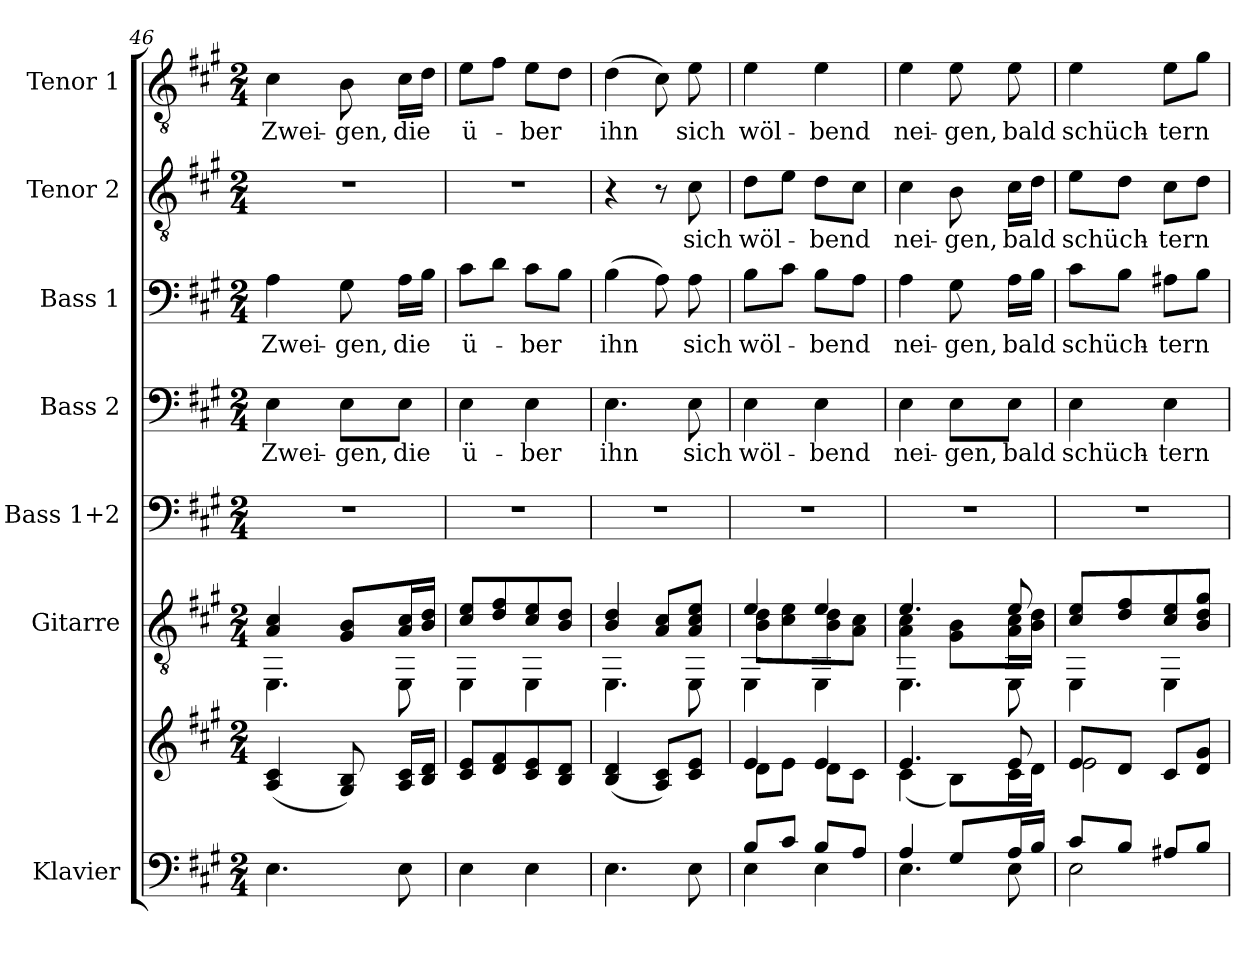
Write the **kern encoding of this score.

**kern	**kern	**kern	**kern	**kern	**text	**kern	**text	**kern	**text	**kern	**text
*part7	*part7	*part6	*part5	*part4	*part4	*part3	*part3	*part2	*part2	*part1	*part1
*staff8	*staff7	*staff6	*staff5	*staff4	*staff4	*staff3	*staff3	*staff2	*staff2	*staff1	*staff1
*I"Klavier	*	*I"Gitarre	*I"Bass 1+2	*I"Bass 2	*	*I"Bass 1	*	*I"Tenor 2	*	*I"Tenor 1	*
*clefF4	*clefG2	*clefGv2	*clefF4	*clefF4	*	*clefF4	*	*clefGv2	*	*clefGv2	*
*k[f#c#g#]	*k[f#c#g#]	*k[f#c#g#]	*k[f#c#g#]	*k[f#c#g#]	*	*k[f#c#g#]	*	*k[f#c#g#]	*	*k[f#c#g#]	*
*M2/4	*M2/4	*M2/4	*M2/4	*M2/4	*	*M2/4	*	*M2/4	*	*M2/4	*
=46	=46	=46	=46	=46	=46	=46	=46	=46	=46	=46	=46
*	*	*^	*	*	*	*	*	*	*	*	*
!	!	!	!	!	!	!LO:LY:b	!	!LO:LY:b	!	!	!	!LO:LY:b
4.E\	(4A/ 4c#/	4A/ 4c#/	4.EE\	2r	4E\	Zwei-	4A\	Zwei-	2r	.	4c#\	Zwei-
!	!	!	!	!	!	!LO:LY:b	!	!LO:LY:b	!	!	!	!LO:LY:b
.	8G#/ 8B/)	8G#/ 8B/L	.	.	8E\L	-gen,	8G#\	-gen,	.	.	8B\	-gen,
!	!	!	!	!	!	!LO:LY:b	!	!LO:LY:b	!	!	!	!LO:LY:b
8E\	16A/ 16c#/LL	16A/ 16c#/L	8EE\	.	8E\J	die	16A\LL	die	.	.	16c#\LL	die
.	16B/ 16d/JJ	16B/ 16d/JJ	.	.	.	.	16B\JJ	.	.	.	16d\JJ	.
!!LO:PB:g=z
=47	=47	=47	=47	=47	=47	=47	=47	=47	=47	=47	=47	=47
!	!	!	!	!	!	!LO:LY:b	!	!LO:LY:b	!	!	!	!LO:LY:b
4E\	8c#/ 8e/L	8c#/ 8e/L	4EE\	2r	4E\	ü-	8c#\L	ü-	2r	.	8e\L	ü-
.	8d/ 8f#/	8d/ 8f#/	.	.	.	.	8d\J	.	.	.	8f#\J	.
!	!	!	!	!	!	!LO:LY:b	!	!LO:LY:b	!	!	!	!LO:LY:b
4E\	8c#/ 8e/	8c#/ 8e/	4EE\	.	4E\	-ber	8c#\L	-ber	.	.	8e\L	-ber
.	8B/ 8d/J	8B/ 8d/J	.	.	.	.	8B\J	.	.	.	8d\J	.
=48	=48	=48	=48	=48	=48	=48	=48	=48	=48	=48	=48	=48
!	!	!	!	!	!	!LO:LY:b	!	!LO:LY:b	!	!	!	!LO:LY:b
4.E\	(4B/ 4d/	4B/ 4d/	4.EE\	2r	4.E\	ihn	(4B\	ihn	4r	.	(4d\	ihn
.	8A/ 8c#/L)	8A/ 8c#/L	.	.	.	.	8A\)	.	8r	.	8c#\)	.
!	!	!	!	!	!	!LO:LY:b	!	!LO:LY:b	!	!LO:LY:b	!	!LO:LY:b
8E\	8c#/ 8e/J	8A/ 8c#/ 8e/J	8EE\	.	8E\	sich	8A\	sich	8c#\	sich	8e\	sich
=49	=49	=49	=49	=49	=49	=49	=49	=49	=49	=49	=49	=49
*^	*^	*	*^	*	*	*	*	*	*	*	*	*
!	!	!	!	!	!	!	!	!	!LO:LY:b	!	!LO:LY:b	!	!LO:LY:b	!	!LO:LY:b
8B/L	4E\	4e/	8d\L	4e/	8B\ 8d\L	4EE\	2r	4E\	wöl-	8B\L	wöl-	8d\L	wöl-	4e\	wöl-
8c#/J	.	.	8e\J	.	8c#\ 8e\	.	.	.	.	8c#\J	.	8e\J	.	.	.
!	!	!	!	!	!	!	!	!	!LO:LY:b	!	!LO:LY:b	!	!LO:LY:b	!	!LO:LY:b
8B/L	4E\	4e/	8d\L	4e/	8B\ 8d\	4EE\	.	4E\	-bend	8B\L	-bend	8d\L	-bend	4e\	-bend
8A/J	.	.	8c#\J	.	8A\ 8c#\J	.	.	.	.	8A\J	.	8c#\J	.	.	.
=50	=50	=50	=50	=50	=50	=50	=50	=50	=50	=50	=50	=50	=50	=50	=50
!	!	!	!	!	!	!	!	!	!LO:LY:b	!	!LO:LY:b	!	!LO:LY:b	!	!LO:LY:b
4A/	4.E\	4.e/	(4c#\	4.e/	4A\ 4c#\	4.EE\	2r	4E\	nei-	4A\	nei-	4c#\	nei-	4e\	nei-
!	!	!	!	!	!	!	!	!	!LO:LY:b	!	!LO:LY:b	!	!LO:LY:b	!	!LO:LY:b
8G#/L	.	.	8B\L)	.	8G#\ 8B\L	.	.	8E\L	-gen,	8G#\	-gen,	8B\	-gen,	8e\	-gen,
!	!	!	!	!	!	!	!	!	!LO:LY:b	!	!LO:LY:b	!	!LO:LY:b	!	!LO:LY:b
16A/L	8E\	8e/	16c#\L	8e/	16A\ 16c#\L	8EE\	.	8E\J	bald	16A\LL	bald	16c#\LL	bald	8e\	bald
16B/JJ	.	.	16d\JJ	.	16B\ 16d\JJ	.	.	.	.	16B\JJ	.	16d\JJ	.	.	.
*	*	*	*	*	*v	*v	*	*	*	*	*	*	*	*	*
=51	=51	=51	=51	=51	=51	=51	=51	=51	=51	=51	=51	=51	=51	=51
!	!	!	!	!	!	!	!	!LO:LY:b	!	!LO:LY:b	!	!LO:LY:b	!	!LO:LY:b
8c#/L	2E\	8e/L	2e\	8c#/ 8e/L	4EE\	2r	4E\	schüch-	8c#\L	schüch-	8e\L	schüch-	4e\	schüch-
8B/J	.	8d/J	.	8d/ 8f#/	.	.	.	.	8B\J	.	8d\J	.	.	.
!	!	!	!	!	!	!	!	!LO:LY:b	!	!LO:LY:b	!	!LO:LY:b	!	!LO:LY:b
8A#X/L	.	8c#/L	.	8c#/ 8e/	4EE\	.	4E\	-tern	8A#X\L	-tern	8c#\L	-tern	8e\L	-tern
8B/J	.	8d/ 8g#/J	.	8B/ 8d/ 8g#/J	.	.	.	.	8B\J	.	8d\J	.	8g#\J	.
*v	*v	*	*	*v	*v	*	*	*	*	*	*	*	*	*
*	*v	*v	*	*	*	*	*	*	*	*	*	*
=	=	=	=	=	=	=	=	=	=	=	=
*-	*-	*-	*-	*-	*-	*-	*-	*-	*-	*-	*-
